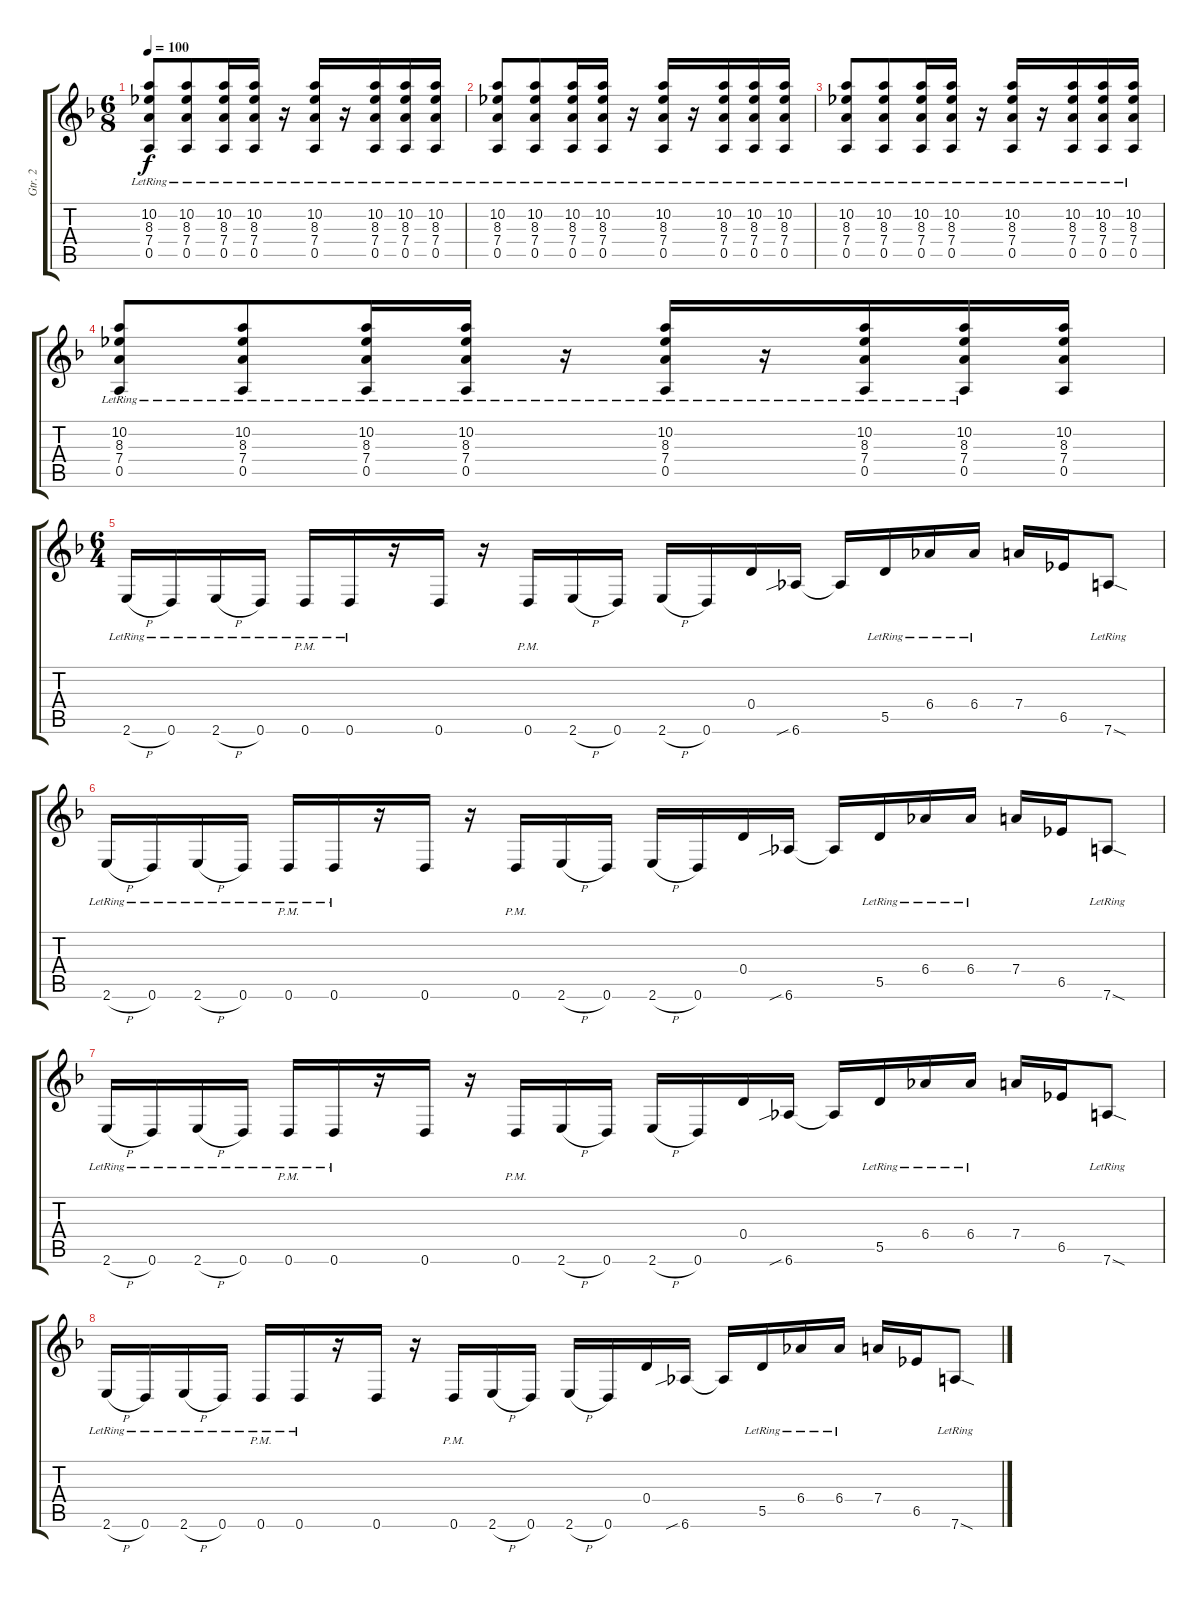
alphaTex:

\track ("Gtr. 2" "Gtr. 2") {instrument overdrivenguitar}
\staff {score tabs}
\tuning (E4 B3 G3 D3 A2 D2) {hide}
\ts (6 8)
\tempo 100
\clef g2
\ks f
(10.2{lr} 8.3{lr} 7.4{lr} 0.5{lr}).8{dy f} (10.2{lr} 8.3{lr} 7.4{lr} 0.5{lr}).8 (10.2{lr} 8.3{lr} 7.4{lr} 0.5{lr}).16 (10.2{lr} 8.3{lr} 7.4{lr} 0.5{lr}).16 r.16 (10.2{lr} 8.3{lr} 7.4{lr} 0.5{lr}).16 r.16 (10.2{lr} 8.3{lr} 7.4{lr} 0.5{lr}).16 (10.2{lr} 8.3{lr} 7.4{lr} 0.5{lr}).16 (10.2{lr} 8.3{lr} 7.4{lr} 0.5{lr}).16 |
(10.2{lr} 8.3{lr} 7.4{lr} 0.5{lr}).8 (10.2{lr} 8.3{lr} 7.4{lr} 0.5{lr}).8 (10.2{lr} 8.3{lr} 7.4{lr} 0.5{lr}).16 (10.2{lr} 8.3{lr} 7.4{lr} 0.5{lr}).16 r.16 (10.2{lr} 8.3{lr} 7.4{lr} 0.5{lr}).16 r.16 (10.2{lr} 8.3{lr} 7.4{lr} 0.5{lr}).16 (10.2{lr} 8.3{lr} 7.4{lr} 0.5{lr}).16 (10.2{lr} 8.3{lr} 7.4{lr} 0.5{lr}).16 |
(10.2{lr} 8.3{lr} 7.4{lr} 0.5{lr}).8 (10.2{lr} 8.3{lr} 7.4{lr} 0.5{lr}).8 (10.2{lr} 8.3{lr} 7.4{lr} 0.5{lr}).16 (10.2{lr} 8.3{lr} 7.4{lr} 0.5{lr}).16 r.16 (10.2{lr} 8.3{lr} 7.4{lr} 0.5{lr}).16 r.16 (10.2{lr} 8.3{lr} 7.4{lr} 0.5{lr}).16 (10.2{lr} 8.3{lr} 7.4{lr} 0.5{lr}).16 (10.2{lr} 8.3{lr} 7.4{lr} 0.5{lr}).16 |
(10.2{lr} 8.3{lr} 7.4{lr} 0.5{lr}).8 (10.2{lr} 8.3{lr} 7.4{lr} 0.5{lr}).8 (10.2{lr} 8.3{lr} 7.4{lr} 0.5{lr}).16 (10.2{lr} 8.3{lr} 7.4{lr} 0.5{lr}).16 r.16 (10.2{lr} 8.3{lr} 7.4{lr} 0.5{lr}).16 r.16 (10.2{lr} 8.3{lr} 7.4{lr} 0.5{lr}).16 (10.2{lr} 8.3{lr} 7.4{lr} 0.5{lr}).16 (10.2 8.3 7.4 0.5).16 |
\ts (6 4)
2.6{h lr}.16 0.6{lr}.16 2.6{h lr}.16 0.6{lr}.16 0.6{pm lr}.16 0.6{lr}.16 r.16 0.6.16 r.16 0.6{pm}.16 2.6{h}.16 0.6.16 2.6{h}.16 0.6.16 0.4.16 6.6{sib}.16 6.6{t}.16 5.5{lr}.16 6.4{lr}.16 6.4{lr}.16 7.4.16 6.5.16 7.6{sod lr}.8 |
2.6{h lr}.16 0.6{lr}.16 2.6{h lr}.16 0.6{lr}.16 0.6{pm lr}.16 0.6{lr}.16 r.16 0.6.16 r.16 0.6{pm}.16 2.6{h}.16 0.6.16 2.6{h}.16 0.6.16 0.4.16 6.6{sib}.16 6.6{t}.16 5.5{lr}.16 6.4{lr}.16 6.4{lr}.16 7.4.16 6.5.16 7.6{sod lr}.8 |
2.6{h lr}.16 0.6{lr}.16 2.6{h lr}.16 0.6{lr}.16 0.6{pm lr}.16 0.6{lr}.16 r.16 0.6.16 r.16 0.6{pm}.16 2.6{h}.16 0.6.16 2.6{h}.16 0.6.16 0.4.16 6.6{sib}.16 6.6{t}.16 5.5{lr}.16 6.4{lr}.16 6.4{lr}.16 7.4.16 6.5.16 7.6{sod lr}.8 |
2.6{h lr}.16 0.6{lr}.16 2.6{h lr}.16 0.6{lr}.16 0.6{pm lr}.16 0.6{lr}.16 r.16 0.6.16 r.16 0.6{pm}.16 2.6{h}.16 0.6.16 2.6{h}.16 0.6.16 0.4.16 6.6{sib}.16 6.6{t}.16 5.5{lr}.16 6.4{lr}.16 6.4{lr}.16 7.4.16 6.5.16 7.6{sod lr}.8
